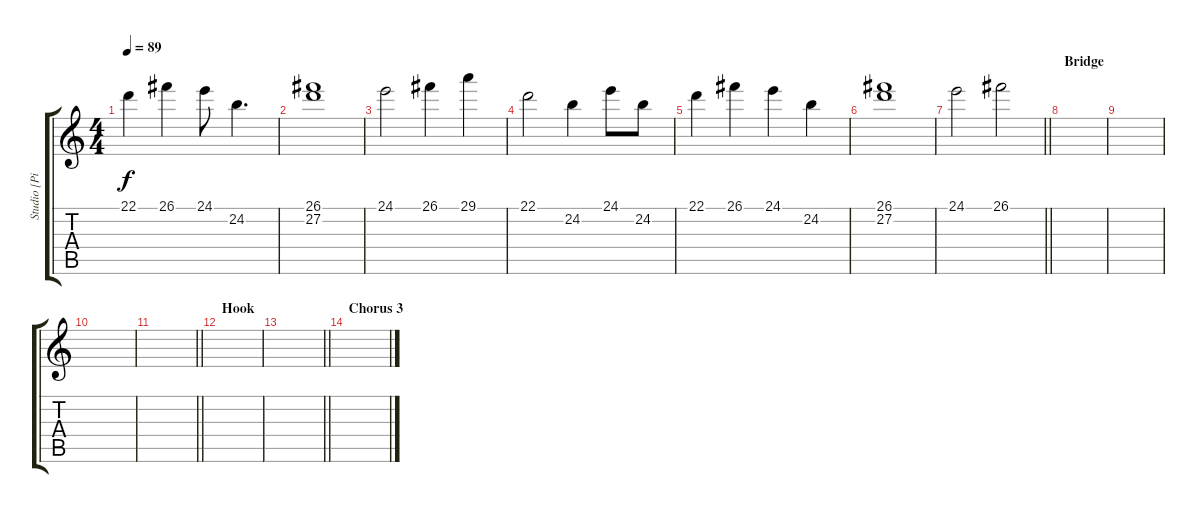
\track ("Studio [Piano LH/FX]" "Studio [Pi") {instrument honkytonkpiano}
\staff {score tabs}
\tuning (E4 B3 G3 D3 A2 D2) {hide}
\ts (4 4)
\tempo 89
\clef g2
\ks c
22.1.4{dy f} 26.1.4 24.1.8 24.2.4{d} |
(26.1 27.2).1 |
24.1.2 26.1.4 29.1.4 |
22.1.2 24.2.4 24.1.8 24.2.8 |
22.1.4 26.1.4 24.1.4 24.2.4 |
(26.1 27.2).1 |
\barLineRight lightlight
24.1.2 26.1.2 |
\section ("" "Bridge")
|
|
|
\barLineRight lightlight
|
\section ("" "Hook")
|
\barLineRight lightlight
|
\section ("" "Chorus 3")
